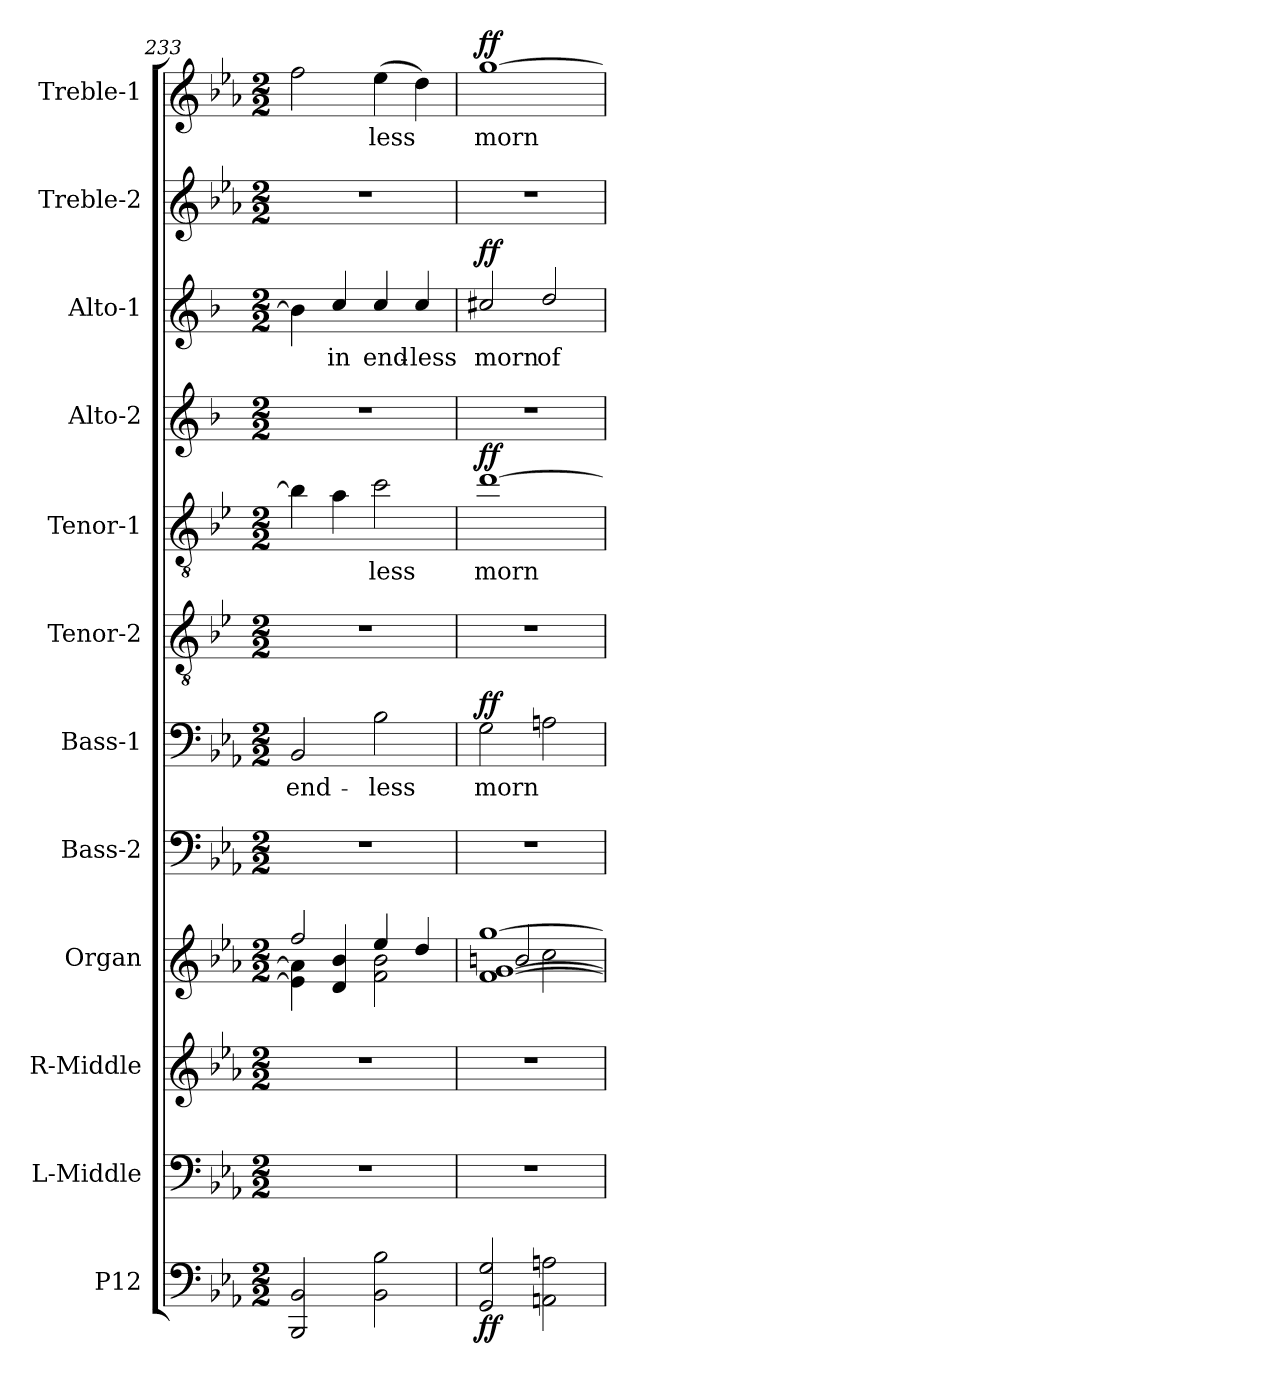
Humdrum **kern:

**kern	**dynam	**kern	**kern	**kern	**kern	**kern	**text	**dynam	**kern	**kern	**text	**dynam	**kern	**kern	**text	**dynam	**kern	**kern	**text	**dynam
*part12	*part12	*part11	*part10	*part9	*part8	*part7	*part7	*part7	*part6	*part5	*part5	*part5	*part4	*part3	*part3	*part3	*part2	*part1	*part1	*part1
*staff12	*staff12	*staff11	*staff10	*staff9	*staff8	*staff7	*staff7	*staff7	*staff6	*staff5	*staff5	*staff5	*staff4	*staff3	*staff3	*staff3	*staff2	*staff1	*staff1	*staff1
*I"P12	*	*I"L-Middle	*I"R-Middle	*I"Organ	*I"Bass-2	*I"Bass-1	*	*	*I"Tenor-2	*I"Tenor-1	*	*	*I"Alto-2	*I"Alto-1	*	*	*I"Treble-2	*I"Treble-1	*	*
*	*	*I'L-M	*	*	*I'B2:	*I'B:	*	*	*I'T2:	*I'T:	*	*	*I'A2:	*I'A:	*	*	*	*	*	*
*clefF4	*	*clefF4	*clefG2	*clefG2	*clefF4	*clefF4	*	*	*clefGv2	*clefGv2	*	*	*clefG2	*clefG2	*	*	*clefG2	*clefG2	*	*
*	*	*	*	*	*	*	*	*	*ITrd4c7	*ITrd4c7	*	*	*ITrd1c2	*ITrd1c2	*	*	*ITrd-7c-12	*ITrd-7c-12	*	*
*k[b-e-a-]	*	*k[b-e-a-]	*k[b-e-a-]	*k[b-e-a-]	*k[b-e-a-]	*k[b-e-a-]	*	*	*k[b-e-a-]	*k[b-e-a-]	*	*	*k[b-e-a-]	*k[b-e-a-]	*	*	*k[b-e-a-]	*k[b-e-a-]	*	*
*E-:	*	*E-:	*E-:	*E-:	*E-:	*E-:	*	*	*E-:	*E-:	*	*	*E-:	*E-:	*	*	*E-:	*E-:	*	*
*M2/2	*	*M2/2	*M2/2	*M2/2	*M2/2	*M2/2	*	*	*M2/2	*M2/2	*	*	*M2/2	*M2/2	*	*	*M2/2	*M2/2	*	*
=233	=233	=233	=233	=233	=233	=233	=233	=233	=233	=233	=233	=233	=233	=233	=233	=233	=233	=233	=233	=233
*	*	*	*	*^	*	*	*	*	*	*	*	*	*	*	*	*	*	*	*	*
!	!	!	!	!	!	!	!	!LO:LY:b:color=#000000	!	!	!	!	!	!	!	!	!	!	!	!	!
!	!	!	!	!	!	!	!	!	!	!	!	!	!	!	!	!	!	!	!	!LO:LY:b:color=#000000	!
2BBB-i/ 2BB-i	.	1r	1r	2ffi/	4e-i\] 4a-i]	1r	2BB-i/	end-	.	1r	4e-i\]	.	.	1r	4a-i\]	.	.	1r	2fffi\	-	.
!	!	!	!	!	!	!	!	!	!	!	!	!	!	!	!	!LO:LY:b:color=#000000	!	!	!	!	!
.	.	.	.	.	4di/ 4b-i	.	.	.	.	.	4di\	.	.	.	4b-i/	in	.	.	.	.	.
!	!	!	!	!	!	!	!	!LO:LY:b:color=#000000	!	!	!	!	!	!	!	!	!	!	!	!	!
!	!	!	!	!	!	!	!	!	!	!	!	!LO:LY:b:color=#000000	!	!	!	!	!	!	!	!	!
!	!	!	!	!	!	!	!	!	!	!	!	!	!	!	!	!LO:LY:b:color=#000000	!	!	!	!	!
!	!	!	!	!	!	!	!	!	!	!	!	!	!	!	!	!	!	!	!	!LO:LY:b:color=#000000	!
2BB-i\ 2B-i	.	.	.	4ee-i/	2fi\ 2b-i	.	2B-i\	-less	.	.	2fi\	-less	.	.	4b-i/	end-	.	.	(4eee-i\	- less	.
!	!	!	!	!	!	!	!	!	!	!	!	!	!	!	!	!LO:LY:b:color=#000000	!	!	!	!	!
.	.	.	.	4ddi/	.	.	.	.	.	.	.	.	.	.	4b-i/	-less	.	.	4dddi\)	.	.
=234	=234	=234	=234	=234	=234	=234	=234	=234	=234	=234	=234	=234	=234	=234	=234	=234	=234	=234	=234	=234	=234
!	!	!	!	!	!	!	!	!LO:LY:b:color=#000000	!	!	!	!	!	!	!	!	!	!	!	!	!
!	!	!	!	!	!	!	!	!	!	!	!	!LO:LY:b:color=#000000	!	!	!	!	!	!	!	!	!
!	!	!	!	!	!	!	!	!	!	!	!	!	!	!	!	!LO:LY:b:color=#000000	!	!	!	!	!
!	!	!	!	!	!	!	!	!	!	!	!	!	!	!	!	!	!	!	!	!LO:LY:b:color=#000000	!
2GGi/ 2Gi	ff	1r	1r	[1fi [1gi [1ggi	2bni/	1r	2Gi\	morn	ff	1r	[1gi	morn	ff	1r	2bni/	morn	ff	1r	[1gggi	morn	ff
!	!	!	!	!	!	!	!	!	!	!	!	!	!	!	!	!LO:LY:b:color=#000000	!	!	!	!	!
2AAni\ 2Ani	.	.	.	.	2cci\	.	2Ani\	.	.	.	.	.	.	.	2cci/	of	.	.	.	.	.
*	*	*	*	*v	*v	*	*	*	*	*	*	*	*	*	*	*	*	*	*	*	*
=	=	=	=	=	=	=	=	=	=	=	=	=	=	=	=	=	=	=	=	=
*-	*-	*-	*-	*-	*-	*-	*-	*-	*-	*-	*-	*-	*-	*-	*-	*-	*-	*-	*-	*-
